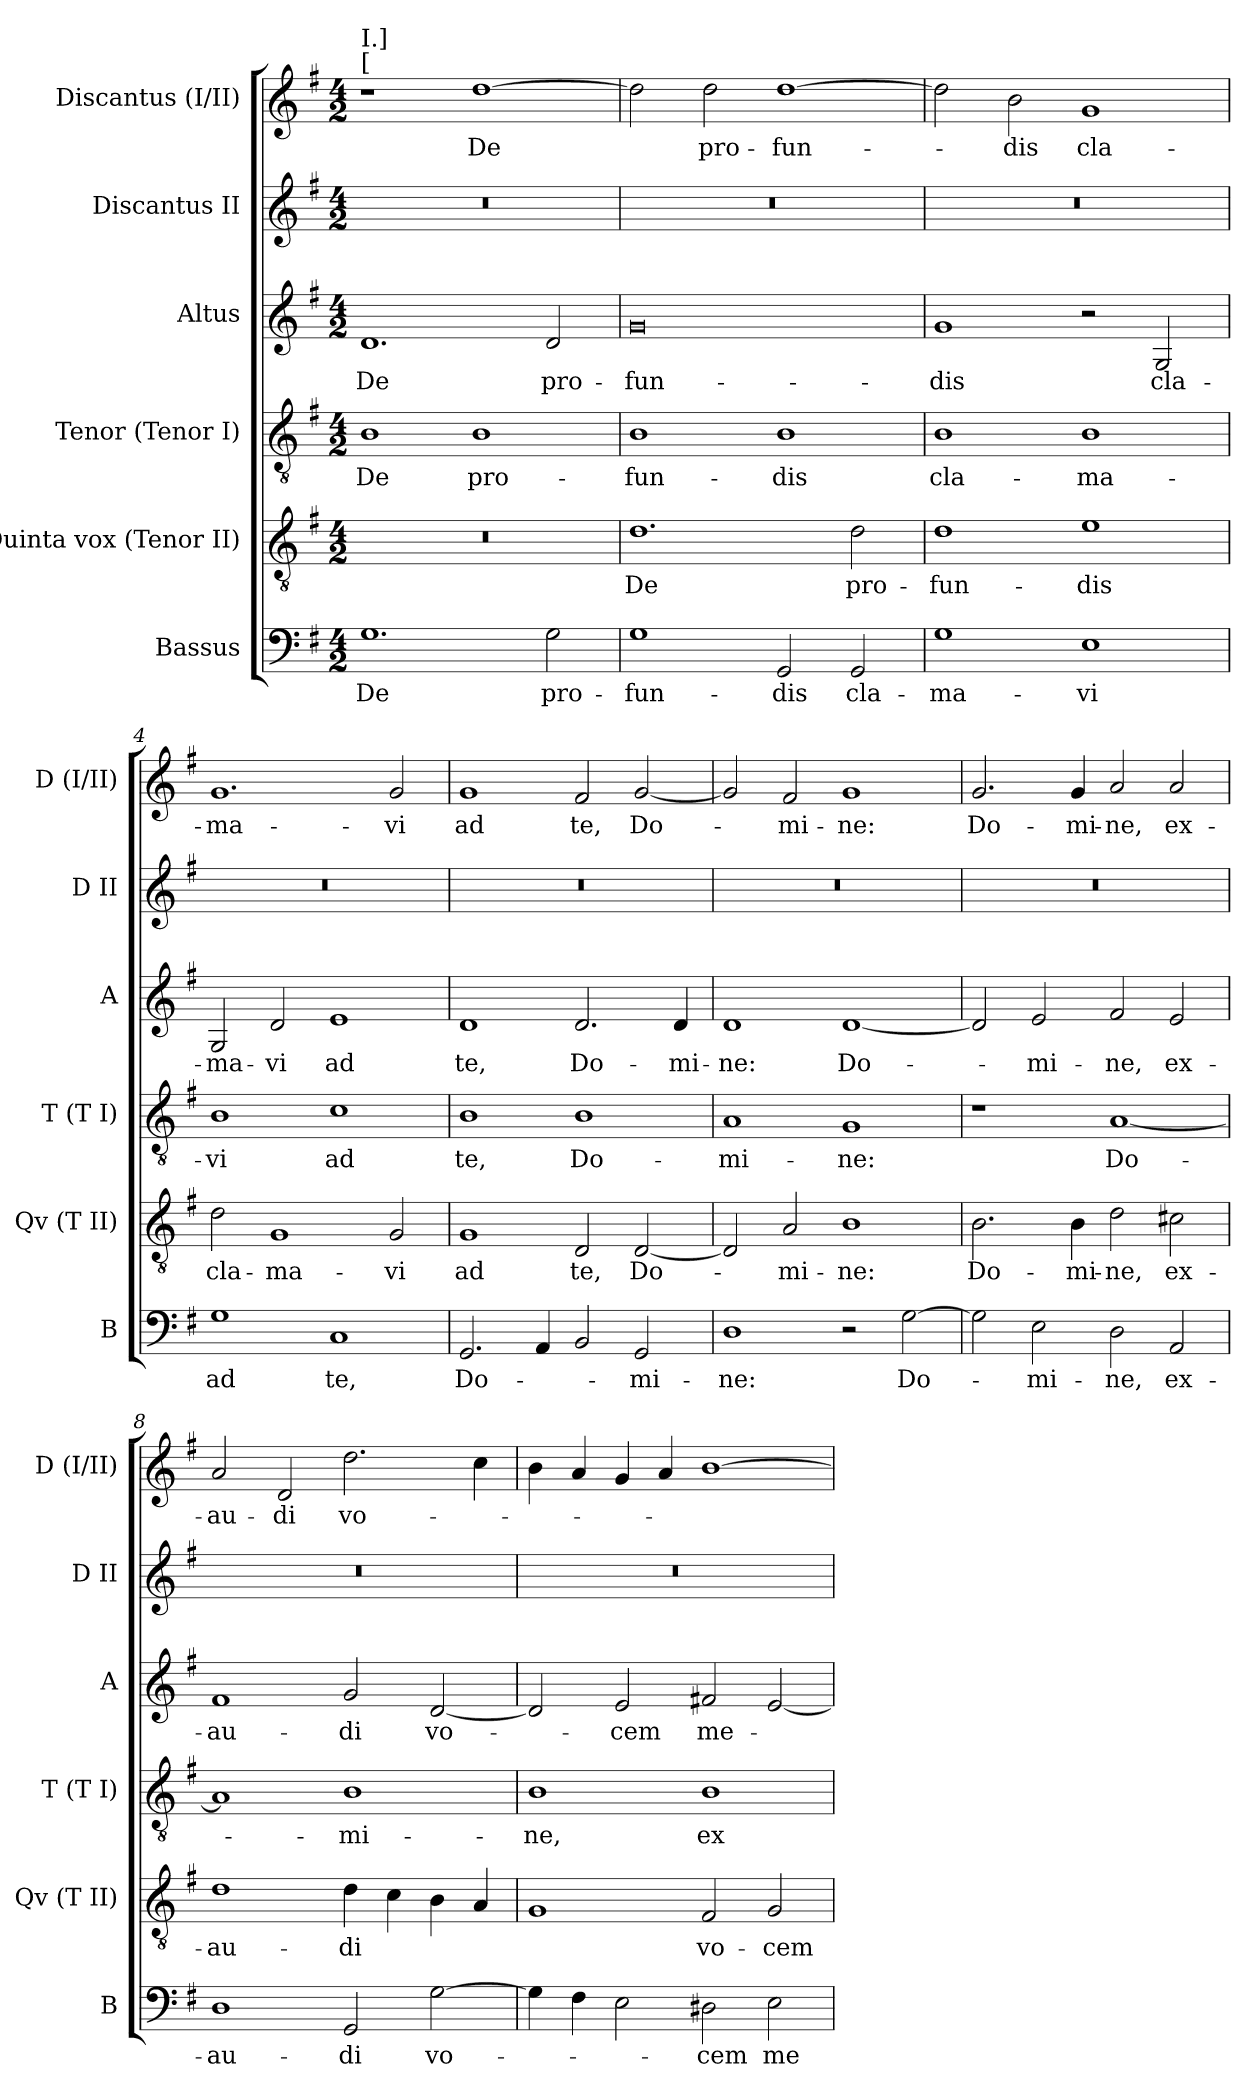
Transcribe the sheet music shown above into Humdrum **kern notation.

**kern	**text	**kern	**text	**kern	**text	**kern	**text	**kern	**kern	**text
*part6	*part6	*part5	*part5	*part4	*part4	*part3	*part3	*part2	*part1	*part1
*staff6	*staff6	*staff5	*staff5	*staff4	*staff4	*staff3	*staff3	*staff2	*staff1	*staff1
*I"Bassus	*	*I"Quinta vox (Tenor II)	*	*I"Tenor (Tenor I)	*	*I"Altus	*	*I"Discantus II	*I"Discantus (I/II)	*
*I'B	*	*I'Qv (T II)	*	*I'T (T I)	*	*I'A	*	*I'D II	*I'D  (I/II)	*
!!LO:PB:g=z
*clefF4	*	*clefGv2	*	*clefGv2	*	*clefG2	*	*clefG2	*clefG2	*
*k[f#]	*	*k[f#]	*	*k[f#]	*	*k[f#]	*	*k[f#]	*k[f#]	*
*G:	*	*G:	*	*G:	*	*G:	*	*G:	*G:	*
*M4/2	*	*M4/2	*	*M4/2	*	*M4/2	*	*M4/2	*M4/2	*
=1	=1	=1	=1	=1	=1	=1	=1	=1	=1	=1
!	!	!	!	!	!	!	!	!	!LO:TX:a:t=[	!
!	!	!	!	!	!	!	!	!	!LO:TX:a:t=I.]	!
1.G	De	0r	.	1B	De	1.d	De	0r	1r	.
.	.	.	.	1B	pro-	.	.	.	[1dd	De
2G\	pro-	.	.	.	.	2d/	pro-	.	.	.
=2	=2	=2	=2	=2	=2	=2	=2	=2	=2	=2
1G	-fun-	1.d	De	1B	-fun-	0g	-fun-	0r	2dd\]	.
.	.	.	.	.	.	.	.	.	2dd\	pro-
2GG/	-dis	.	.	1B	-dis	.	.	.	[1dd	-fun-
2GG/	cla-	2d\	pro-	.	.	.	.	.	.	.
=3	=3	=3	=3	=3	=3	=3	=3	=3	=3	=3
1G	-ma-	1d	-fun-	1B	cla-	1g	-dis	0r	2dd\]	.
.	.	.	.	.	.	.	.	.	2b\	-dis
1E	-vi	1e	-dis	1B	-ma-	2r	.	.	1g	cla-
.	.	.	.	.	.	2G/	cla-	.	.	.
=4	=4	=4	=4	=4	=4	=4	=4	=4	=4	=4
1G	ad	2d\	cla-	1B	-vi	2G/	-ma-	0r	1.g	-ma-
.	.	1G	-ma-	.	.	2d/	-vi	.	.	.
1C	te,	.	.	1c	ad	1e	ad	.	.	.
.	.	2G/	-vi	.	.	.	.	.	2g/	-vi
!!LO:LB:g=z
=5	=5	=5	=5	=5	=5	=5	=5	=5	=5	=5
2.GG/	Do-	1G	ad	1B	te,	1d	te,	0r	1g	ad
4AA/	.	.	.	.	.	.	.	.	.	.
2BB/	.	2D/	te,	1B	Do-	2.d/	Do-	.	2f#/	te,
2GG/	-mi-	[2D/	Do-	.	.	.	.	.	[2g/	Do-
.	.	.	.	.	.	4d/	-mi-	.	.	.
=6	=6	=6	=6	=6	=6	=6	=6	=6	=6	=6
1D	-ne:	2D/]	.	1A	-mi-	1d	-ne:	0r	2g/]	.
.	.	2A/	-mi-	.	.	.	.	.	2f#/	-mi-
2r	.	1B	-ne:	1G	-ne:	[1d	Do-	.	1g	-ne:
[2G\	Do-	.	.	.	.	.	.	.	.	.
=7	=7	=7	=7	=7	=7	=7	=7	=7	=7	=7
2G\]	.	2.B\	Do-	1r	.	2d/]	.	0r	2.g/	Do-
2E\	-mi-	.	.	.	.	2e/	-mi-	.	.	.
.	.	4B\	-mi-	.	.	.	.	.	4g/	-mi-
2D\	-ne,	2d\	-ne,	[1A	Do-	2f#/	-ne,	.	2a/	-ne,
2AA/	ex-	2c#X\	ex-	.	.	2e/	ex-	.	2a/	ex-
=8	=8	=8	=8	=8	=8	=8	=8	=8	=8	=8
1D	-au-	1d	-au-	1A]	.	1f#	-au-	0r	2a/	-au-
.	.	.	.	.	.	.	.	.	2d/	-di
2GG/	-di	4d\	-di	1B	-mi-	2g/	-di	.	2.dd\	vo-
.	.	4c\	.	.	.	.	.	.	.	.
[2G\	vo-	4B\	.	.	.	[2d/	vo-	.	.	.
.	.	4A/	.	.	.	.	.	.	4cc\	.
!!LO:LB:g=z
=9	=9	=9	=9	=9	=9	=9	=9	=9	=9	=9
4G\]	.	1G	.	1B	-ne,	2d/]	.	0r	4b\	.
4F#\	.	.	.	.	.	.	.	.	4a/	.
2E\	.	.	.	.	.	2e/	-cem	.	4g/	.
.	.	.	.	.	.	.	.	.	4a/	.
2D#X\	-cem	2F#/	vo-	1B	ex-	2f#X/	me-	.	[1b	.
2E\	me-	2G/	-cem	.	.	[2e/	.	.	.	.
=	=	=	=	=	=	=	=	=	=	=
*-	*-	*-	*-	*-	*-	*-	*-	*-	*-	*-
